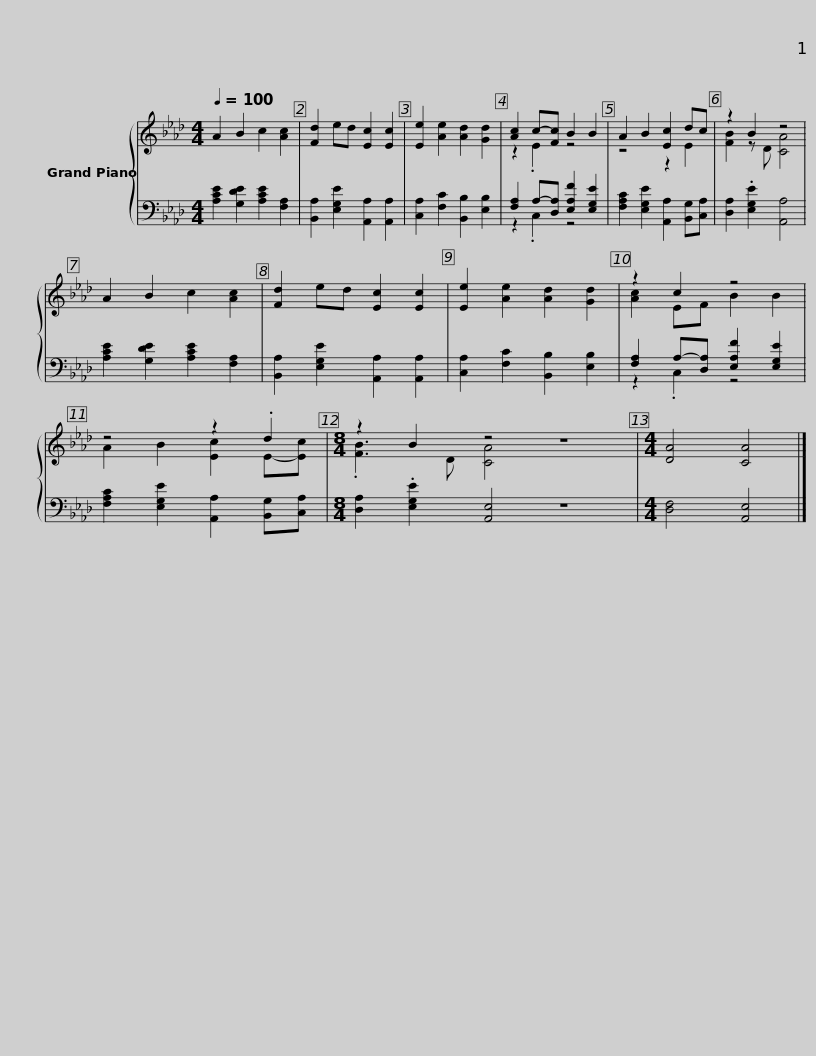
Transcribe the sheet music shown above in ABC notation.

X:1
%%score { ( 1 3 ) | ( 2 4 ) }
L:1/8
Q:1/4=100
M:4/4
I:linebreak $
K:Ab
V:1 treble
V:3 treble
V:2 bass
V:4 bass
V:1
 A2 B2 c2 [Ac]2 | [Fd]2 ed [Ec]2 [Ec]2 | [Ee]2 [Ae]2 [Ad]2 [Gd]2 | [Ac]2 c-[Fc] B2 B2 | A2 B2 [Ec]2 dc | %5
 z2 B2 z4 | A2 B2 c2 [Ac]2 |$ [Fd]2 ed [Ec]2 [Ec]2 | [Ee]2 [Ae]2 [Ad]2 [Gd]2 | z2 c2 z4 | %10
 z4 z2 .d2 |[M:8/4] z2 B2 z4 z8 |[M:4/4] [DA]4 [CA]4 |] %13
V:2
 [A,CE]2 [G,DE]2 [A,CE]2 [F,A,]2 | [B,,A,]2 [E,G,E]2 [A,,A,]2 [A,,A,]2 | [C,A,]2 [F,C]2 [B,,B,]2 [E,B,]2 | [F,A,]2 A,-[D,A,] [E,A,F]2 [E,G,E]2 | [F,A,C]2 [E,G,E]2 [A,,A,]2 [B,,G,][C,A,] | %5
 [D,A,]2 .[E,G,E]2 [A,,A,]4 | [A,CE]2 [G,DE]2 [A,CE]2 [F,A,]2 |$ [B,,A,]2 [E,G,E]2 [A,,A,]2 [A,,A,]2 | [C,A,]2 [F,C]2 [B,,B,]2 [E,B,]2 | [F,A,]2 A,-[D,A,] [E,A,F]2 [E,G,E]2 | %10
 [F,A,C]2 [E,G,E]2 [A,,A,]2 [B,,G,][C,A,] |[M:8/4] [D,A,]2 .[E,G,E]2 [A,,E,]4 z8 |[M:4/4] [D,F,]4 [A,,E,]4 |] %13
V:3
 x8 | x8 | x8 | z2 .E2 z4 | z4 z2 E2 | %5
 [FB]2 z D [CA]4 | x8 |$ x8 | x8 | [Ac]2 EF B2 B2 | %10
 A2 B2 [Ec]2 E-[Ec] |[M:8/4] .[FB]3 D [CA]4 z8 |[M:4/4] x8 |] %13
V:4
 x8 | x8 | x8 | z2 .C,2 z4 | x8 | %5
 x8 | x8 |$ x8 | x8 | z2 .C,2 z4 | %10
 x8 |[M:8/4] x16 |[M:4/4] x8 |] %13
